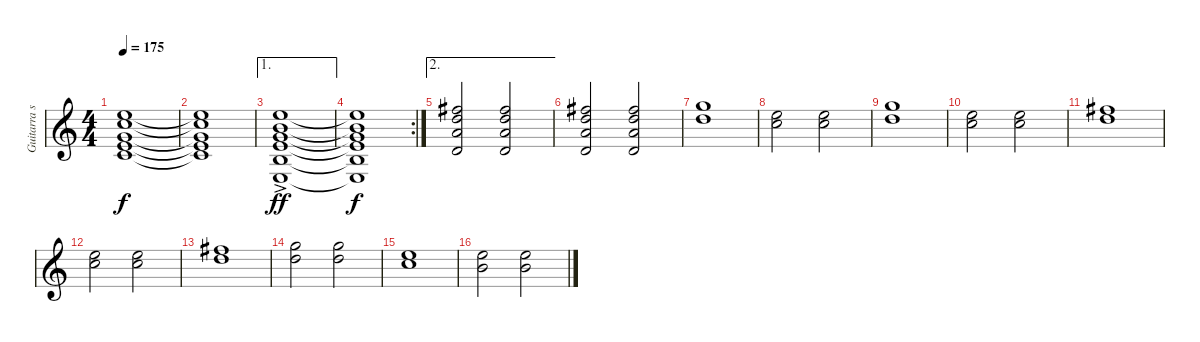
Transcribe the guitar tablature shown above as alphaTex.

\track ("Guitarra segunda" "Guitarra s") {instrument electricguitarclean}
\staff {score}
\tuning (E4 B3 G3 D3 A2 E2) {hide}
\ts (4 4)
\tempo 175
\clef g2
\ks c
(0.1 1.2 0.3 2.4 3.5).1{bu 480 dy f} |
(0.1{t} 1.2{t} 0.3{t} 2.4{t} 3.5{t}).1 |
\ae 1
(0.1 0.2{ac} 0.3 2.4 2.5 0.6).1{bu 480 dy ff} |
\rc 2
(0.1{t} 0.2{t} 0.3{t} 2.4{t} 2.5{t} 0.6{t}).1{dy f} |
\ae 2
(2.1 3.2 2.3 0.4).2 (2.1 3.2 2.3 0.4).2 |
(2.1 3.2 2.3 0.4).2 (2.1 3.2 2.3 0.4).2 |
(3.1 3.2).1 |
(0.1 1.2).2 (0.1 1.2).2 |
(3.1 3.2).1 |
(0.1 1.2).2 (0.1 1.2).2 |
(2.1 3.2).1 |
(0.1 1.2).2 (0.1 1.2).2 |
(2.1 3.2).1 |
(3.1 3.2).2 (3.1 3.2).2 |
(0.1 1.2).1 |
(0.1 0.2).2 (0.1 0.2).2
